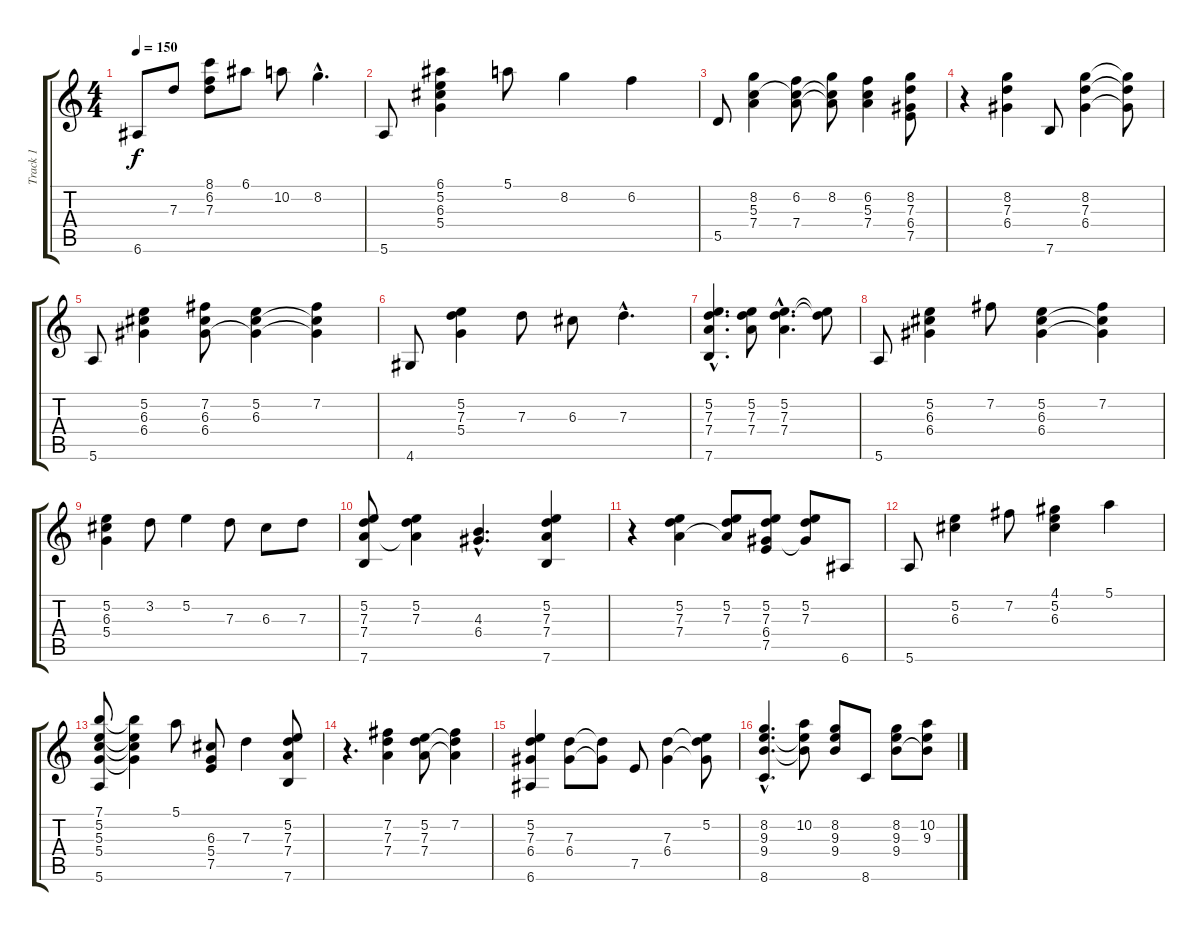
\track ("Track 1" "Track 1") {instrument acousticguitarnylon}
\staff {score tabs}
\tuning (E4 B3 G3 D3 A2 E2) {hide}
\ts (4 4)
\tempo 150
\clef g2
\ks c
6.6.8{dy f} 7.3.8 (8.1 6.2 7.3).8 6.1.8 10.2.8 8.2{hac}.4{d} |
5.6.8 (6.1 5.2 6.3 5.4).4 5.1.8 8.2.4 6.2.4 |
5.5.8 (8.2 5.3 7.4).4 (6.2 5.3{t} 7.4).8 (8.2 5.3{t} 7.4{t}).8 (6.2 5.3 7.4).4 (8.2 7.3 6.4 7.5).8 |
r.4 (8.2 7.3 6.4).4 7.6.8 (8.2 7.3 6.4).4 (8.2{t} 7.3{t} 6.4{t}).8 |
5.6.8 (5.2 6.3 6.4).4 (7.2 6.3 6.4).8 (5.2 6.3 6.4{t}).4 (7.2 6.3{t} 6.4{t}).4 |
4.6.8 (5.2 7.3 5.4).4 7.3.8 6.3.8 7.3{hac}.4{d} |
(5.2{hac} 7.3{hac} 7.4{hac} 7.6{hac}).4{d} (5.2 7.3 7.4).8 (5.2{hac} 7.3{hac} 7.4{hac}).4{d} (5.2{t} 7.3{t}).8 |
5.6.8 (5.2 6.3 6.4).4 7.2.8 (5.2 6.3 6.4).4 (7.2 6.3{t} 6.4{t}).4 |
(5.2 6.3 5.4).4 3.2.8 5.2.4 7.3.8 6.3.8 7.3.8 |
(5.2 7.3 7.4 7.6).8 (5.2 7.3 7.4{t}).4 (4.3{hac} 6.4{hac}).4{d} (5.2 7.3 7.4 7.6).4 |
r.4 (5.2 7.3 7.4).4 (5.2 7.3 7.4{t}).8 (5.2 7.3 6.4 7.5).8 (5.2 7.3 6.4{t}).8 6.6.8 |
5.6.8 (5.2 6.3).4 7.2.8 (4.1 5.2 6.3).4 5.1.4 |
(7.1 5.2 5.3 5.4 5.6).8 (7.1{t} 5.2{t} 5.3{t} 5.4{t}).4 5.1.8 (6.3 5.4 7.5).8 7.3.4 (5.2 7.3 7.4 7.6).8 |
r.4{d} (7.2 7.3 7.4).4 (5.2 7.3 7.4).8 (7.2 7.3{t} 7.4{t}).4 |
(5.2 7.3 6.4 6.6).4 (7.3 6.4).8 (7.3{t} 6.4{t}).8 7.5.8 (7.3 6.4).4 (5.2 7.3{t} 6.4{t}).8 |
(8.2{hac} 9.3{hac} 9.4{hac} 8.6{hac}).4{d} (10.2 9.3{t} 9.4{t}).8 (8.2 9.3 9.4).8 8.6.8 (8.2 9.3 9.4).8 (10.2 9.3 9.4{t}).8
